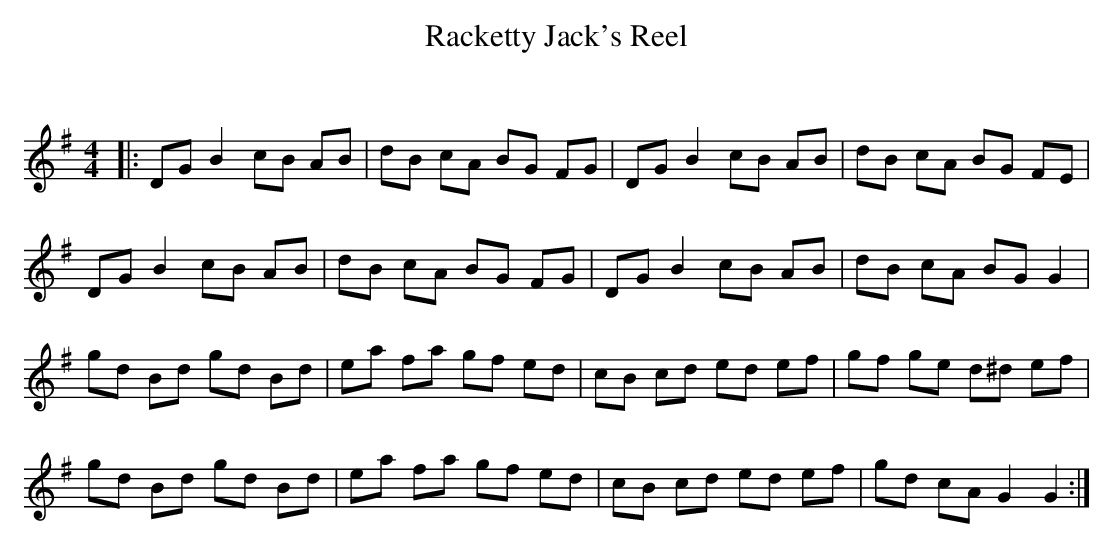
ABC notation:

X:1
T: Racketty Jack's Reel
C:
Q: 232
K:G
M:4/4
L:1/8
|:DG B2 cB AB|dB cA BG FG|DG B2 cB AB|dB cA BG FE|
DG B2 cB AB|dB cA BG FG|DG B2 cB AB|dB cA BG G2|
gd Bd gd Bd|ea fa gf ed|cB cd ed ef|gf ge d^d ef|
gd Bd gd Bd|ea fa gf ed|cB cd ed ef|gd cA G2 G2:|
